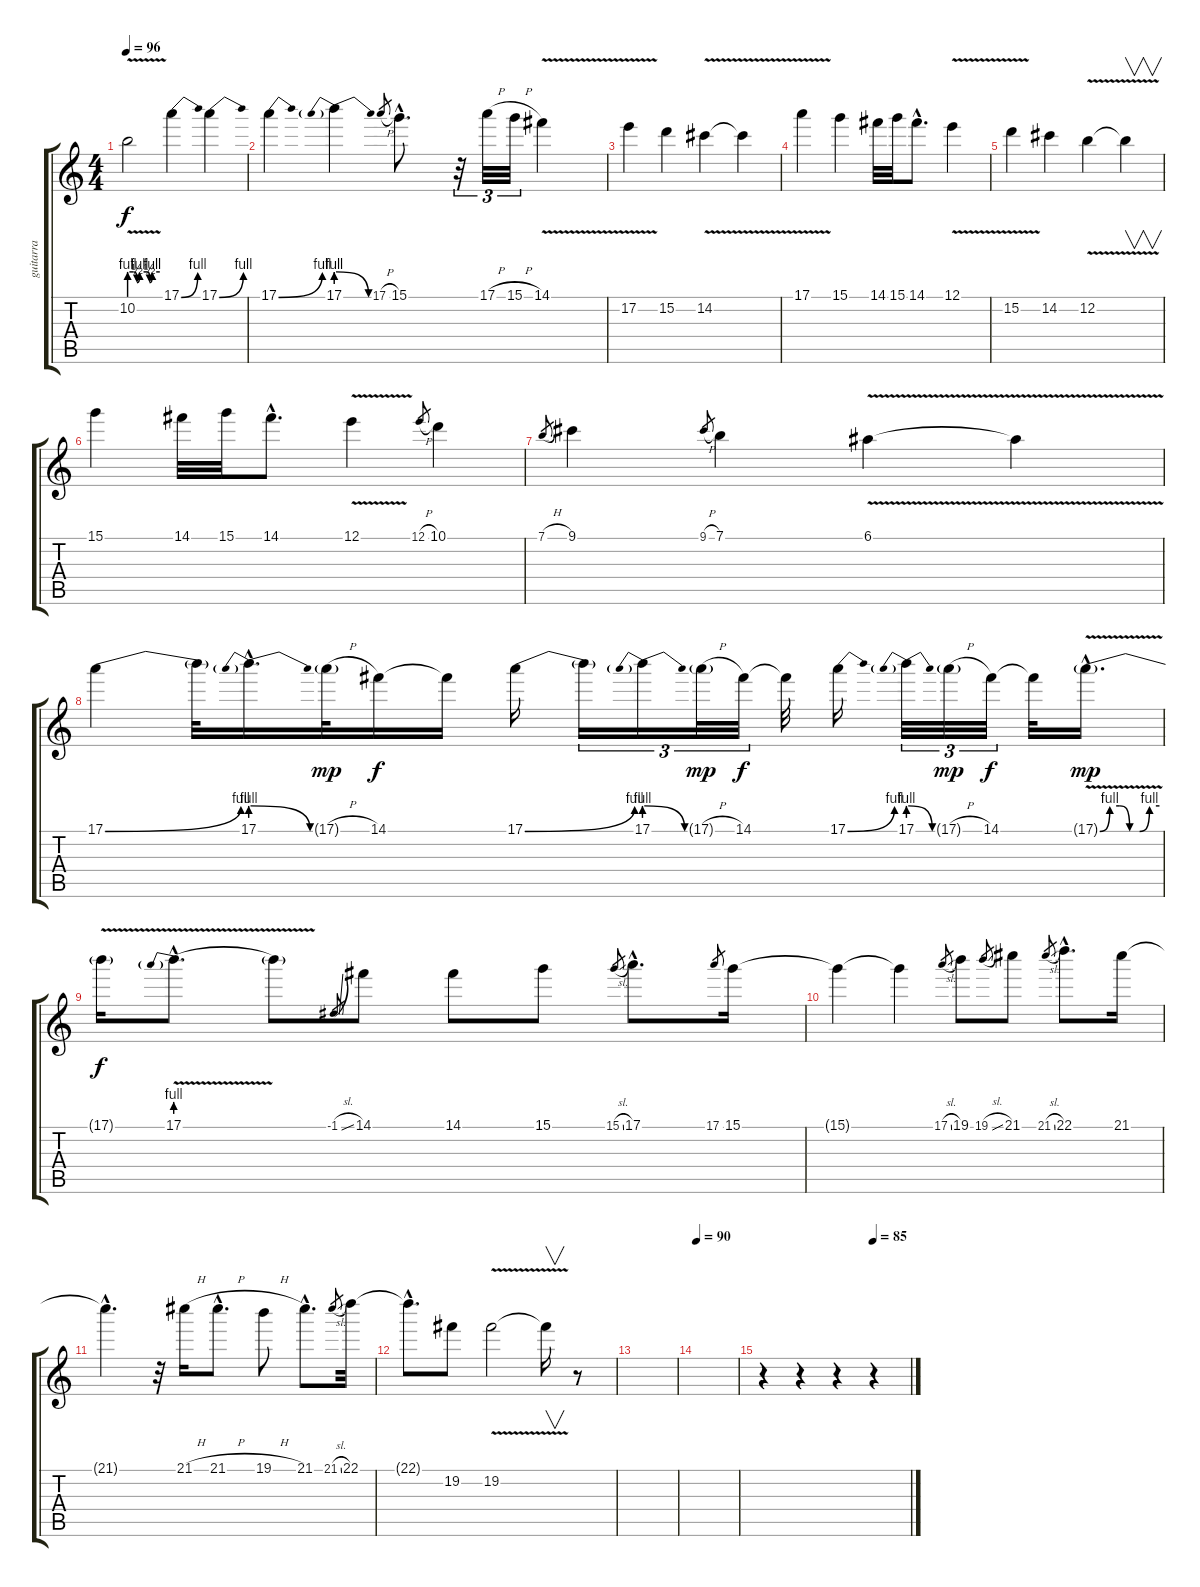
\track ("guitarra" "guitarra") {instrument overdrivenguitar}
\staff {score tabs}
\tuning (E4 B3 G3 D3 A2 E2) {hide}
\ts (4 4)
\tempo 96
\clef g2
\ks c
10.2{be (custom 0 4 8 4 15 2 20 4 35 4 40 2 45 4 60 4) v}.2{dy f} 17.1{be (bend 0 0 60 4)}.4 17.1{be (bend 0 0 60 4)}.4 |
17.1{be (bend 0 0 60 4)}.4 17.1{be (prebendrelease 0 4 60 0)}.4 17.1{h}.8{gr} 15.1{hac}.8{d} r.32{tu (3 2)} 17.1{h}.32{tu (3 2)} 15.1{h}.32{tu (3 2)} 14.1{v}.4 |
17.2{v}.4 15.2.4 14.2{v}.4 14.2{t}.4 |
17.1{v}.4 15.1.4 14.1.32 15.1.32 14.1{hac}.8{d} 12.1{v}.4 |
15.2{v}.4 14.2.4 12.2{v}.4 12.2{t}.4{v} |
15.1.4 14.1.32 15.1.32 14.1{hac}.8{d} 12.1{v}.4 12.1{h}.8{gr} 10.1.4 |
7.1{h}.8{gr} 9.1.4 9.1{h}.8{gr} 7.1.4 6.1{v}.4 6.1{t}.4 |
17.1{be (bend 0 0 60 4)}.4 17.1{t}.32 17.1{be (prebendrelease 0 4 60 0) hac}.16{d} 17.1{h g}.32{dy mp} 14.1.16{dy f} 14.1{t}.16 17.1{be (bend 0 0 60 4)}.16 17.1{t}.16{tu (3 2)} 17.1{be (prebendrelease 0 4 60 0)}.16{tu (3 2)} 17.1{h g}.32{tu (3 2) dy mp} 14.1.32{tu (3 2) dy f} 14.1{t}.32 17.1{be (bend 0 0 60 4)}.16 17.1{be (prebendrelease 0 4 60 0)}.32{tu (3 2)} 17.1{h g}.32{tu (3 2) dy mp} 14.1.32{tu (3 2) dy f} 14.1{t}.32 17.1{be (custom 0 0 10 4 20 4 30 0 40 0 50 4 60 4) v g hac}.16{d dy mp} |
17.1{t}.16{dy f} 17.1{be (prebend 0 4 60 4) v hac}.8{d} 17.1{t}.8 -1.1{sl}.8{gr} 14.1.8 14.1.8 15.1.8 15.1{sl}.8{gr} 17.1{hac}.8{d} 17.1.8{gr} 15.1.16 |
15.1{t}.4 15.1{t}.4 17.1{sl}.8{gr} 19.1.8 19.1{sl}.8{gr} 21.1.8 21.1{sl}.8{gr} 22.1{hac}.8{d} 21.1.16 |
21.1{hac t}.4{d} r.32 21.1{h}.16 21.1{h hac}.8{d} 19.1{h}.8 21.1{hac}.8{d} 21.1{sl}.8{gr} 22.1.32 |
22.1{hac t}.8{d} 19.2.8 19.2{v}.2 19.2{t}.16{v} r.8 |
|
\tempo 90
|
\tempo (85 0.75)
r.4 r.4 r.4 r.4
